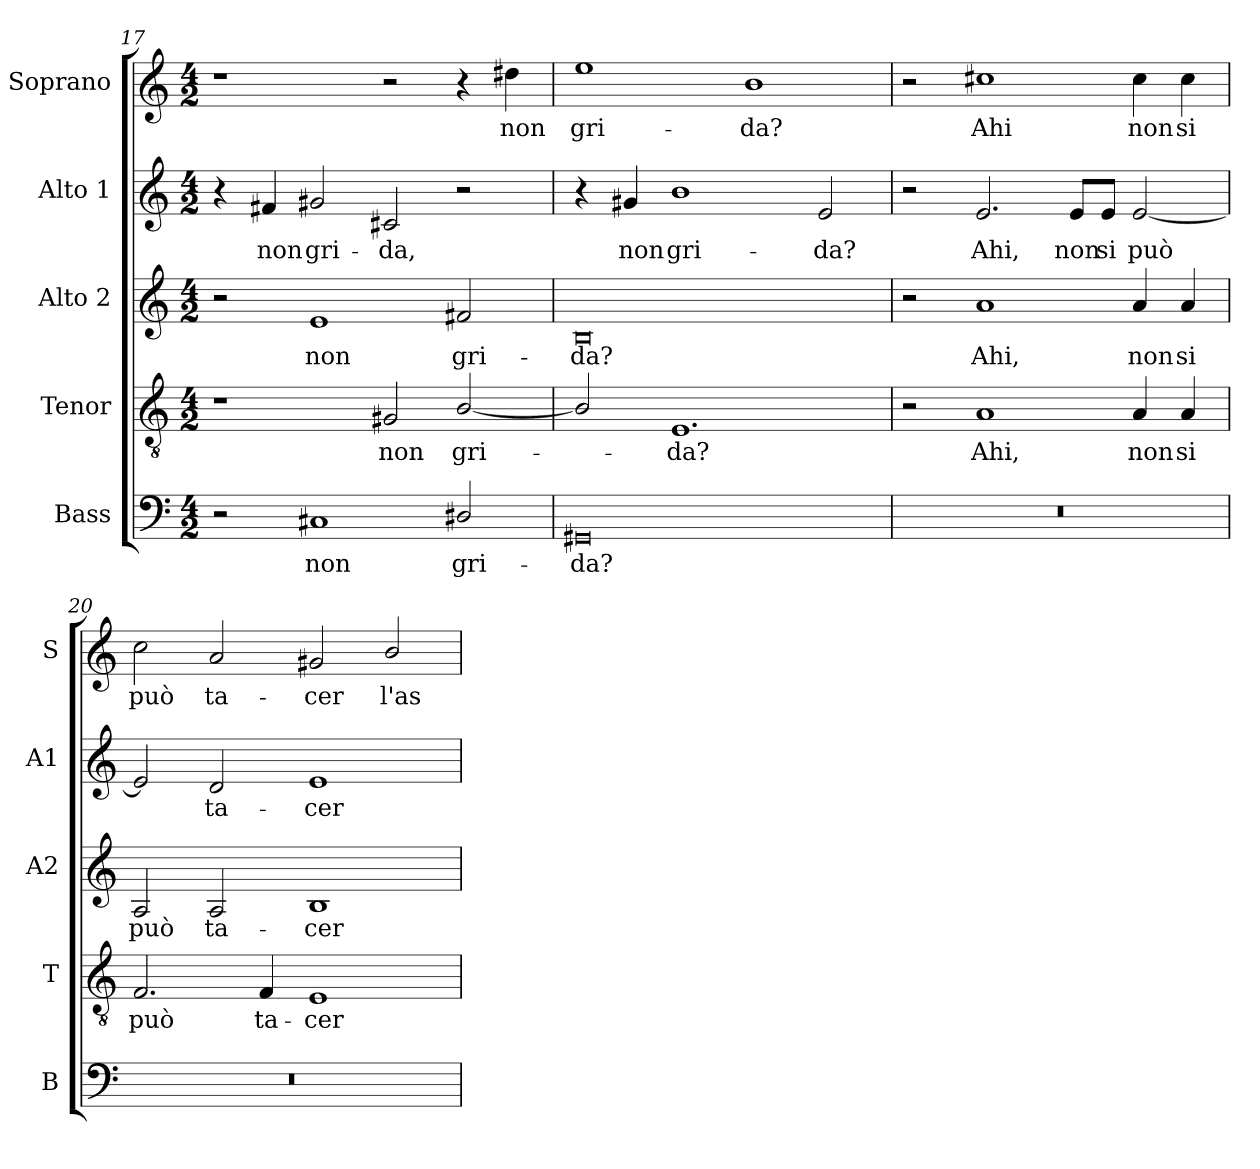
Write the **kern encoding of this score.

**kern	**text	**kern	**text	**kern	**text	**kern	**text	**kern	**text
*part5	*part5	*part4	*part4	*part3	*part3	*part2	*part2	*part1	*part1
*staff5	*staff5	*staff4	*staff4	*staff3	*staff3	*staff2	*staff2	*staff1	*staff1
*I"Bass	*	*I"Tenor	*	*I"Alto 2	*	*I"Alto 1	*	*I"Soprano	*
*I'B	*	*I'T	*	*I'A2	*	*I'A1	*	*I'S	*
*clefF4	*	*clefGv2	*	*clefG2	*	*clefG2	*	*clefG2	*
*	*	*ITrd7c12	*	*	*	*	*	*	*
*k[]	*	*k[]	*	*k[]	*	*k[]	*	*k[]	*
*C:	*	*C:	*	*C:	*	*C:	*	*C:	*
*M4/2	*	*M4/2	*	*M4/2	*	*M4/2	*	*M4/2	*
=17	=17	=17	=17	=17	=17	=17	=17	=17	=17
2r	.	1r	.	2r	.	4r	.	1r	.
!	!	!	!	!	!	!	!LO:LY:b:color=#000000	!	!
.	.	.	.	.	.	4f#Xi/	non	.	.
!	!LO:LY:b:color=#000000	!	!	!	!	!	!	!	!
!	!	!	!	!	!LO:LY:b:color=#000000	!	!	!	!
!	!	!	!	!	!	!	!LO:LY:b:color=#000000	!	!
1C#Xi	non	.	.	1ei	non	2g#Xi/	gri-	.	.
!	!	!	!LO:LY:b:color=#000000	!	!	!	!	!	!
!	!	!	!	!	!	!	!LO:LY:b:color=#000000	!	!
.	.	2GG#Xi/	non	.	.	2c#Xi/	-da,	2r	.
!	!LO:LY:b:color=#000000	!	!	!	!	!	!	!	!
!	!	!	!LO:LY:b:color=#000000	!	!	!	!	!	!
!	!	!	!	!	!LO:LY:b:color=#000000	!	!	!	!
2D#Xi/	gri-	[2BBi/	gri-	2f#Xi/	gri-	2r	.	4r	.
!	!	!	!	!	!	!	!	!	!LO:LY:b:color=#000000
.	.	.	.	.	.	.	.	4dd#Xi\	non
=18	=18	=18	=18	=18	=18	=18	=18	=18	=18
!	!LO:LY:b:color=#000000	!	!	!	!	!	!	!	!
!	!	!	!	!	!LO:LY:b:color=#000000	!	!	!	!
!	!	!	!	!	!	!	!	!	!LO:LY:b:color=#000000
0GG#Xi	-da?	2BBi/]	.	0Bi	-da?	4r	.	1eei	gri-
!	!	!	!	!	!	!	!LO:LY:b:color=#000000	!	!
.	.	.	.	.	.	4g#Xi/	non	.	.
!	!	!	!LO:LY:b:color=#000000	!	!	!	!	!	!
!	!	!	!	!	!	!	!LO:LY:b:color=#000000	!	!
.	.	1.EEi	-da?	.	.	1bi	gri-	.	.
!	!	!	!	!	!	!	!	!	!LO:LY:b:color=#000000
.	.	.	.	.	.	.	.	1bi	-da?
!	!	!	!	!	!	!	!LO:LY:b:color=#000000	!	!
.	.	.	.	.	.	2ei/	-da?	.	.
=19	=19	=19	=19	=19	=19	=19	=19	=19	=19
!LO:N:vis=1	!	!	!	!	!	!	!	!	!
0r	.	2r	.	2r	.	2r	.	2r	.
!	!	!	!LO:LY:b:color=#000000	!	!	!	!	!	!
!	!	!	!	!	!LO:LY:b:color=#000000	!	!	!	!
!	!	!	!	!	!	!	!LO:LY:b:color=#000000	!	!
!	!	!	!	!	!	!	!	!	!LO:LY:b:color=#000000
.	.	1AAi	Ahi,	1ai	Ahi,	2.ei/	Ahi,	1cc#Xi	Ahi
!	!	!	!	!	!	!	!LO:LY:b:color=#000000	!	!
.	.	.	.	.	.	8ei/L	non	.	.
!	!	!	!	!	!	!	!LO:LY:b:color=#000000	!	!
.	.	.	.	.	.	8ei/J	si	.	.
!	!	!	!LO:LY:b:color=#000000	!	!	!	!	!	!
!	!	!	!	!	!LO:LY:b:color=#000000	!	!	!	!
!	!	!	!	!	!	!	!LO:LY:b:color=#000000	!	!
!	!	!	!	!	!	!	!	!	!LO:LY:b:color=#000000
.	.	4AAi/	non	4ai/	non	[2ei/	può	4cc#i\	non
!	!	!	!LO:LY:b:color=#000000	!	!	!	!	!	!
!	!	!	!	!	!LO:LY:b:color=#000000	!	!	!	!
!	!	!	!	!	!	!	!	!	!LO:LY:b:color=#000000
.	.	4AAi/	si	4ai/	si	.	.	4cc#i\	si
!!LO:LB:g=z
=20	=20	=20	=20	=20	=20	=20	=20	=20	=20
!LO:N:vis=1	!	!	!	!	!	!	!	!	!
!	!	!	!LO:LY:b:color=#000000	!	!	!	!	!	!
!	!	!	!	!	!LO:LY:b:color=#000000	!	!	!	!
!	!	!	!	!	!	!	!	!	!LO:LY:b:color=#000000
0r	.	2.FFi/	può	2Ai/	può	2ei/]	.	2cci\	può
!	!	!	!	!	!LO:LY:b:color=#000000	!	!	!	!
!	!	!	!	!	!	!	!LO:LY:b:color=#000000	!	!
!	!	!	!	!	!	!	!	!	!LO:LY:b:color=#000000
.	.	.	.	2Ai/	ta-	2di/	ta-	2ai/	ta-
!	!	!	!LO:LY:b:color=#000000	!	!	!	!	!	!
.	.	4FFi/	ta-	.	.	.	.	.	.
!	!	!	!LO:LY:b:color=#000000	!	!	!	!	!	!
!	!	!	!	!	!LO:LY:b:color=#000000	!	!	!	!
!	!	!	!	!	!	!	!LO:LY:b:color=#000000	!	!
!	!	!	!	!	!	!	!	!	!LO:LY:b:color=#000000
.	.	1EEi	-cer	1Bi	-cer	1ei	-cer	2g#Xi/	-cer
!	!	!	!	!	!	!	!	!	!LO:LY:b:color=#000000
.	.	.	.	.	.	.	.	2bi/	l'as-
=	=	=	=	=	=	=	=	=	=
*-	*-	*-	*-	*-	*-	*-	*-	*-	*-
